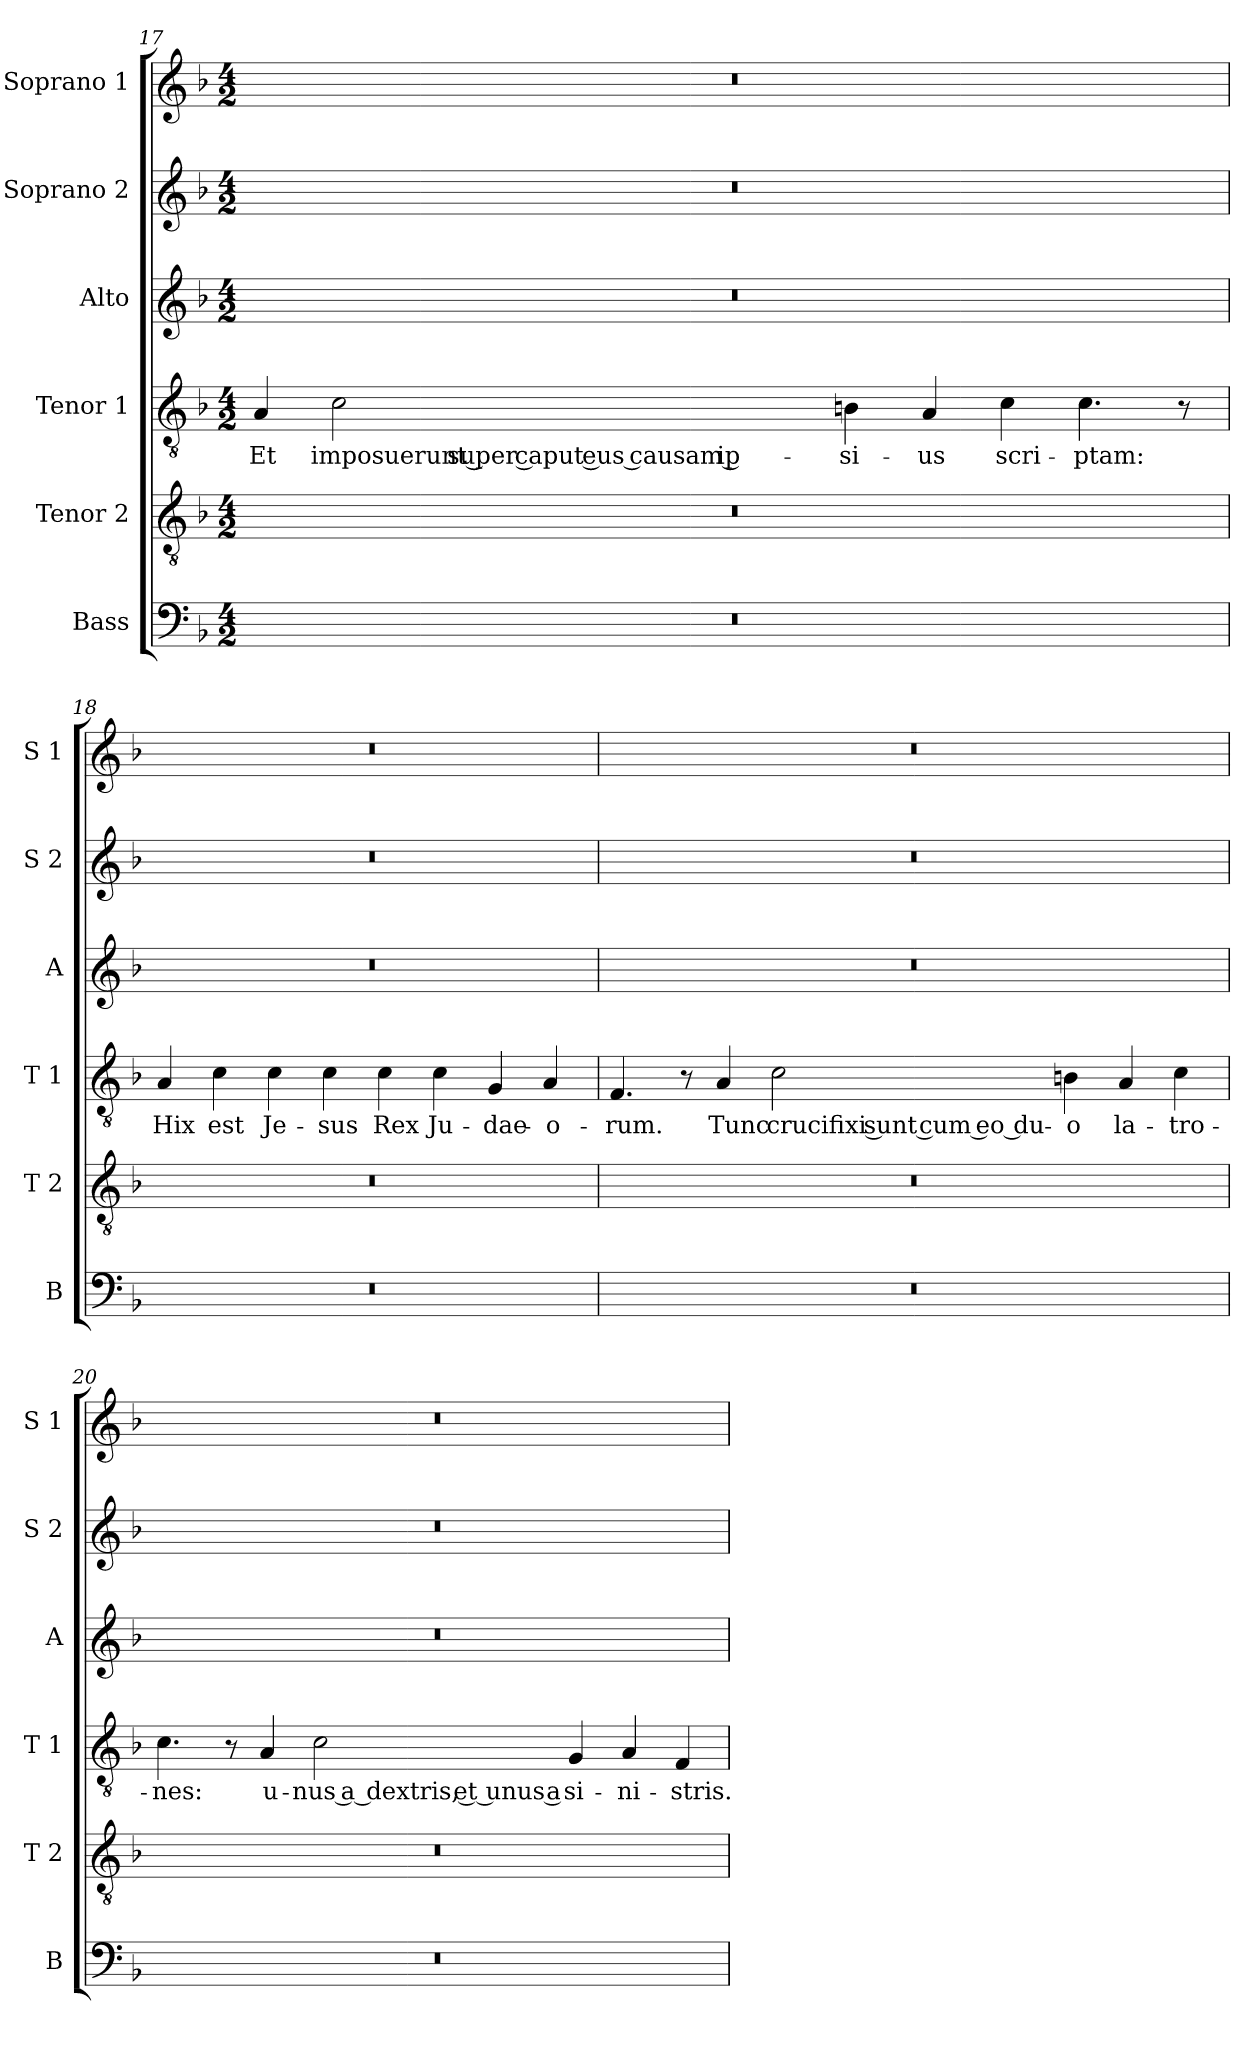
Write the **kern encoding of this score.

**kern	**kern	**kern	**text	**kern	**kern	**kern
*part6	*part5	*part4	*part4	*part3	*part2	*part1
*staff6	*staff5	*staff4	*staff4	*staff3	*staff2	*staff1
*I"Bass	*I"Tenor 2	*I"Tenor 1	*	*I"Alto	*I"Soprano 2	*I"Soprano 1
*I'B	*I'T 2	*I'T 1	*	*I'A	*I'S 2	*I'S 1
!!LO:LB:g=z
*clefF4	*clefGv2	*clefGv2	*	*clefG2	*clefG2	*clefG2
*k[b-]	*k[b-]	*k[b-]	*	*k[b-]	*k[b-]	*k[b-]
*F:	*F:	*F:	*	*F:	*F:	*F:
*M4/2	*M4/2	*M4/2	*	*M4/2	*M4/2	*M4/2
=17	=17	=17	=17	=17	=17	=17
!	!	!	!LO:LY:b	!	!	!
0r	0r	4A/	Et	0r	0r	0r
!	!	!	!LO:LY:b	!	!	!
.	.	2c\	imposuerunt super caput eus causam ip-	.	.	.
!	!	!	!LO:LY:b	!	!	!
.	.	4Bn\	-si-	.	.	.
!	!	!	!LO:LY:b	!	!	!
.	.	4A/	-us	.	.	.
!	!	!	!LO:LY:b	!	!	!
.	.	4c\	scri-	.	.	.
!	!	!	!LO:LY:b	!	!	!
.	.	4.c\	-ptam:	.	.	.
.	.	8r	.	.	.	.
=18	=18	=18	=18	=18	=18	=18
!	!	!	!LO:LY:b	!	!	!
0r	0r	4A/	Hix	0r	0r	0r
!	!	!	!LO:LY:b	!	!	!
.	.	4c\	est	.	.	.
!	!	!	!LO:LY:b	!	!	!
.	.	4c\	Je-	.	.	.
!	!	!	!LO:LY:b	!	!	!
.	.	4c\	-sus	.	.	.
!	!	!	!LO:LY:b	!	!	!
.	.	4c\	Rex	.	.	.
!	!	!	!LO:LY:b	!	!	!
.	.	4c\	Ju-	.	.	.
!	!	!	!LO:LY:b	!	!	!
.	.	4G/	-dae-	.	.	.
!	!	!	!LO:LY:b	!	!	!
.	.	4A/	-o-	.	.	.
!!LO:LB:g=z
=19	=19	=19	=19	=19	=19	=19
!	!	!	!LO:LY:b	!	!	!
0r	0r	4.F/	-rum.	0r	0r	0r
.	.	8r	.	.	.	.
!	!	!	!LO:LY:b	!	!	!
.	.	4A/	Tunc	.	.	.
!	!	!	!LO:LY:b	!	!	!
.	.	2c\	crucifixi sunt cum eo du-	.	.	.
!	!	!	!LO:LY:b	!	!	!
.	.	4Bn\	-o	.	.	.
!	!	!	!LO:LY:b	!	!	!
.	.	4A/	la-	.	.	.
!	!	!	!LO:LY:b	!	!	!
.	.	4c\	-tro-	.	.	.
=20	=20	=20	=20	=20	=20	=20
!	!	!	!LO:LY:b	!	!	!
0r	0r	4.c\	-nes:	0r	0r	0r
.	.	8r	.	.	.	.
!	!	!	!LO:LY:b	!	!	!
.	.	4A/	u-	.	.	.
!	!	!	!LO:LY:b	!	!	!
.	.	2c\	-nus a dextris, et unus a	.	.	.
!	!	!	!LO:LY:b	!	!	!
.	.	4G/	si-	.	.	.
!	!	!	!LO:LY:b	!	!	!
.	.	4A/	-ni-	.	.	.
!	!	!	!LO:LY:b	!	!	!
.	.	4F/	-stris.	.	.	.
=	=	=	=	=	=	=
*-	*-	*-	*-	*-	*-	*-
